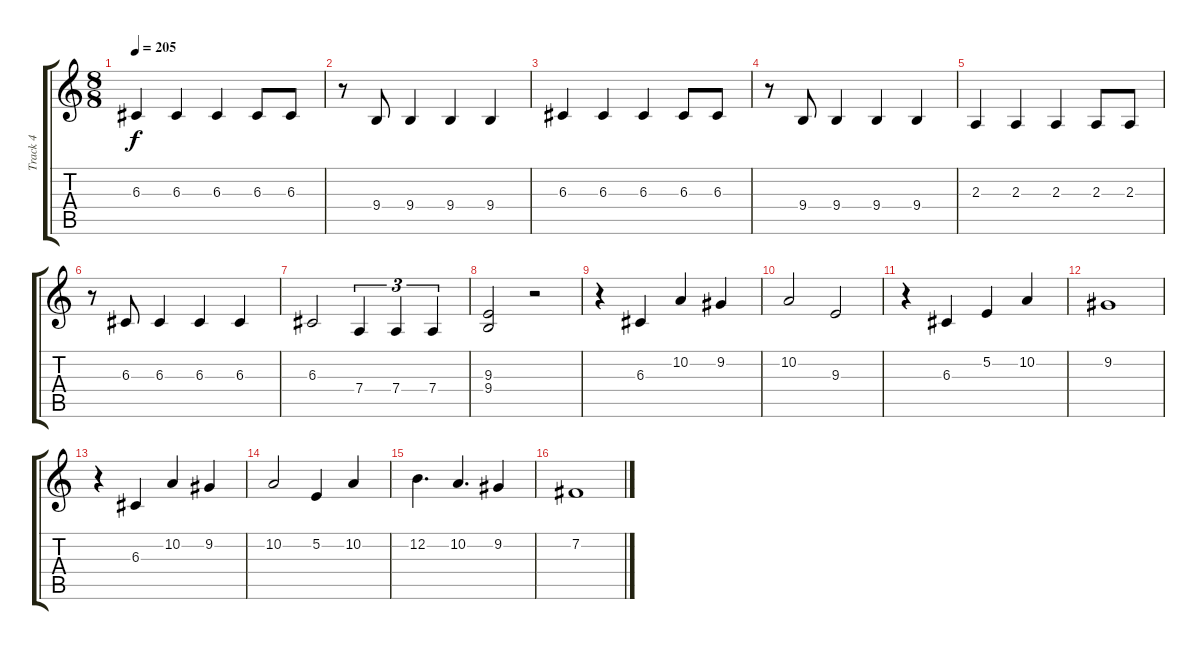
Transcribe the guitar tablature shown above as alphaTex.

\track ("Track 4" "Track 4") {instrument stringensemble1}
\staff {score tabs}
\tuning (E4 B3 G3 D3 A2 E2) {hide}
\ts (8 8)
\tempo 205
\clef g2
\ks c
6.3.4{dy f} 6.3.4 6.3.4 6.3.8 6.3.8 |
r.8 9.4.8 9.4.4 9.4.4 9.4.4 |
6.3.4 6.3.4 6.3.4 6.3.8 6.3.8 |
r.8 9.4.8 9.4.4 9.4.4 9.4.4 |
2.3.4 2.3.4 2.3.4 2.3.8 2.3.8 |
r.8 6.3.8 6.3.4 6.3.4 6.3.4 |
6.3.2 7.4.4{tu (3 2)} 7.4.4{tu (3 2)} 7.4.4{tu (3 2)} |
(9.3 9.4).2 r.2 |
r.4 6.3.4 10.2.4 9.2.4 |
10.2.2 9.3.2 |
r.4 6.3.4 5.2.4 10.2.4 |
9.2.1 |
r.4 6.3.4 10.2.4 9.2.4 |
10.2.2 5.2.4 10.2.4 |
12.2.4{d} 10.2.4{d} 9.2.4 |
7.2.1
